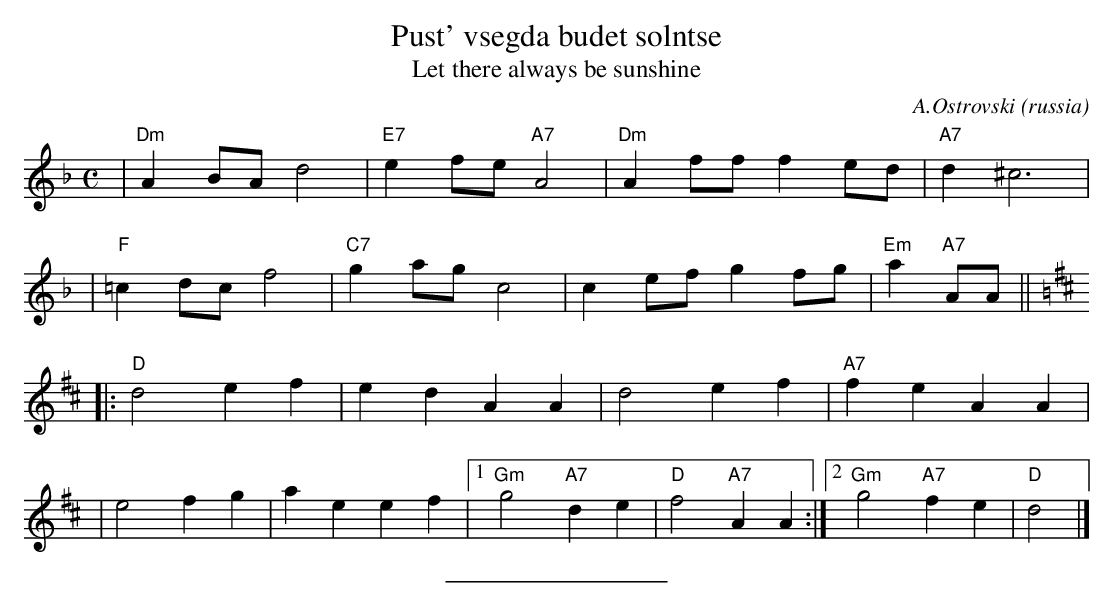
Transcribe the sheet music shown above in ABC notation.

X:1
T: Pust' vsegda budet solntse
T: Let there always be sunshine
O:russia
C: A.Ostrovski
M: C
L: 1/8
K: Dm
| "Dm"A2BA d4 | "E7"e2fe "A7"A4 | "Dm"A2ff f2ed | "A7"d2^c6 |
| "F"=c2dc f4 | "C7"g2ag c4 | c2ef g2fg | "Em"a2 "A7"AA || [K:D]
|: "D"d4 e2f2 | e2d2 A2A2 | d4 e2f2 | "A7"f2e2 A2A2 |
| e4f2g2 | a2e2 e2f2 |1 "Gm"g4 "A7"d2e2 | "D"f4 "A7"A2A2 :|2 "Gm"g4 "A7"f2e2 | "D"d4 |]
